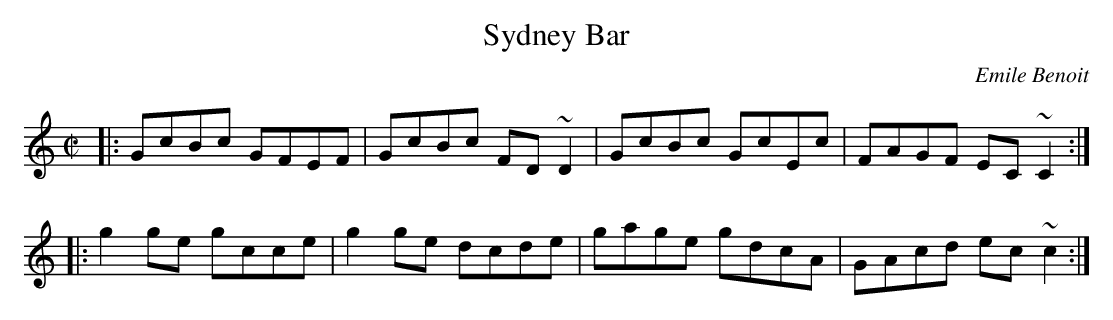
X:1
T:Sydney Bar
C:Emile Benoit
M:C|
L:1/8
K:C
|:GcBc GFEF|GcBc FD ~D2|GcBc GcEc|FAGF EC ~C2:|
|:g2 ge gcce|g2 ge dcde|gage gdcA|GAcd ec ~c2:|
